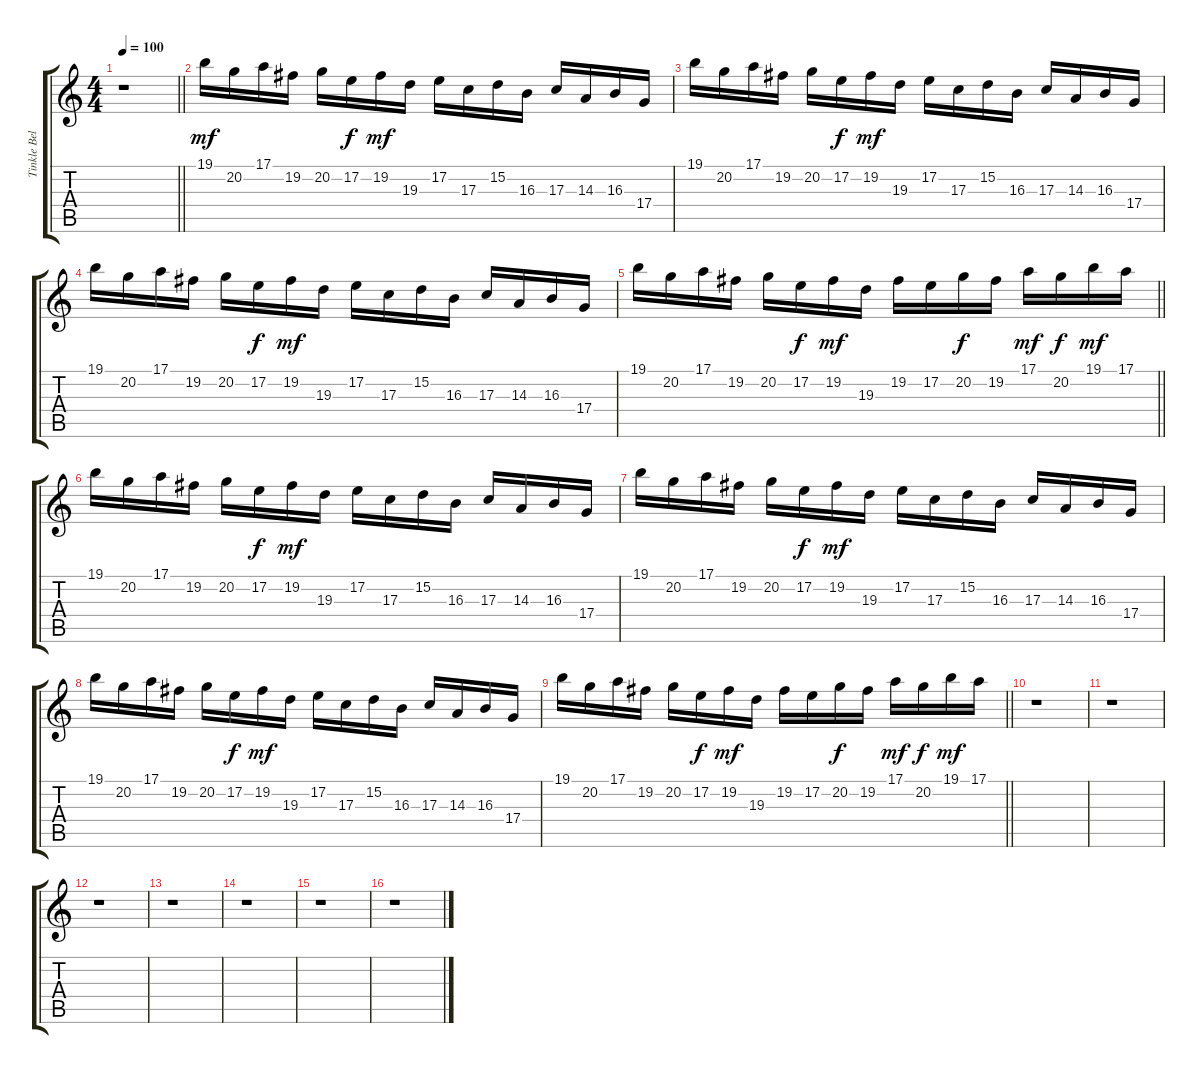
\track ("Tinkle Bell" "Tinkle Bel") {instrument tinklebell}
\staff {score tabs}
\tuning (E4 B3 G3 D3 A2 E2) {hide}
\ts (4 4)
\tempo 100
\clef g2
\barLineRight lightlight
\ks c
r.1{dy mf} |
19.1.16 20.2.16 17.1.16 19.2.16 20.2.16 17.2.16{dy f} 19.2.16{dy mf} 19.3.16 17.2.16 17.3.16 15.2.16 16.3.16 17.3.16 14.3.16 16.3.16 17.4.16 |
19.1.16 20.2.16 17.1.16 19.2.16 20.2.16 17.2.16{dy f} 19.2.16{dy mf} 19.3.16 17.2.16 17.3.16 15.2.16 16.3.16 17.3.16 14.3.16 16.3.16 17.4.16 |
19.1.16 20.2.16 17.1.16 19.2.16 20.2.16 17.2.16{dy f} 19.2.16{dy mf} 19.3.16 17.2.16 17.3.16 15.2.16 16.3.16 17.3.16 14.3.16 16.3.16 17.4.16 |
\barLineRight lightlight
19.1.16 20.2.16 17.1.16 19.2.16 20.2.16 17.2.16{dy f} 19.2.16{dy mf} 19.3.16 19.2.16 17.2.16 20.2.16{dy f} 19.2.16 17.1.16{dy mf} 20.2.16{dy f} 19.1.16{dy mf} 17.1.16 |
19.1.16 20.2.16 17.1.16 19.2.16 20.2.16 17.2.16{dy f} 19.2.16{dy mf} 19.3.16 17.2.16 17.3.16 15.2.16 16.3.16 17.3.16 14.3.16 16.3.16 17.4.16 |
19.1.16 20.2.16 17.1.16 19.2.16 20.2.16 17.2.16{dy f} 19.2.16{dy mf} 19.3.16 17.2.16 17.3.16 15.2.16 16.3.16 17.3.16 14.3.16 16.3.16 17.4.16 |
19.1.16 20.2.16 17.1.16 19.2.16 20.2.16 17.2.16{dy f} 19.2.16{dy mf} 19.3.16 17.2.16 17.3.16 15.2.16 16.3.16 17.3.16 14.3.16 16.3.16 17.4.16 |
\barLineRight lightlight
19.1.16 20.2.16 17.1.16 19.2.16 20.2.16 17.2.16{dy f} 19.2.16{dy mf} 19.3.16 19.2.16 17.2.16 20.2.16{dy f} 19.2.16 17.1.16{dy mf} 20.2.16{dy f} 19.1.16{dy mf} 17.1.16 |
r.1 |
r.1 |
r.1 |
r.1 |
r.1 |
r.1 |
r.1
